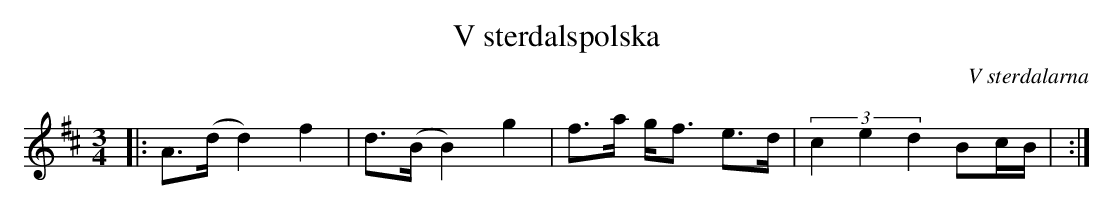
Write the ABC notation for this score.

X:1
T:V sterdalspolska
O:V sterdalarna
M:3/4
L:1/8
K:D
|: A>(d d2) f2 | d>(B B2) g2 | f>a g<f e>d | (3 c2e2d2 Bc/B/ | :|
